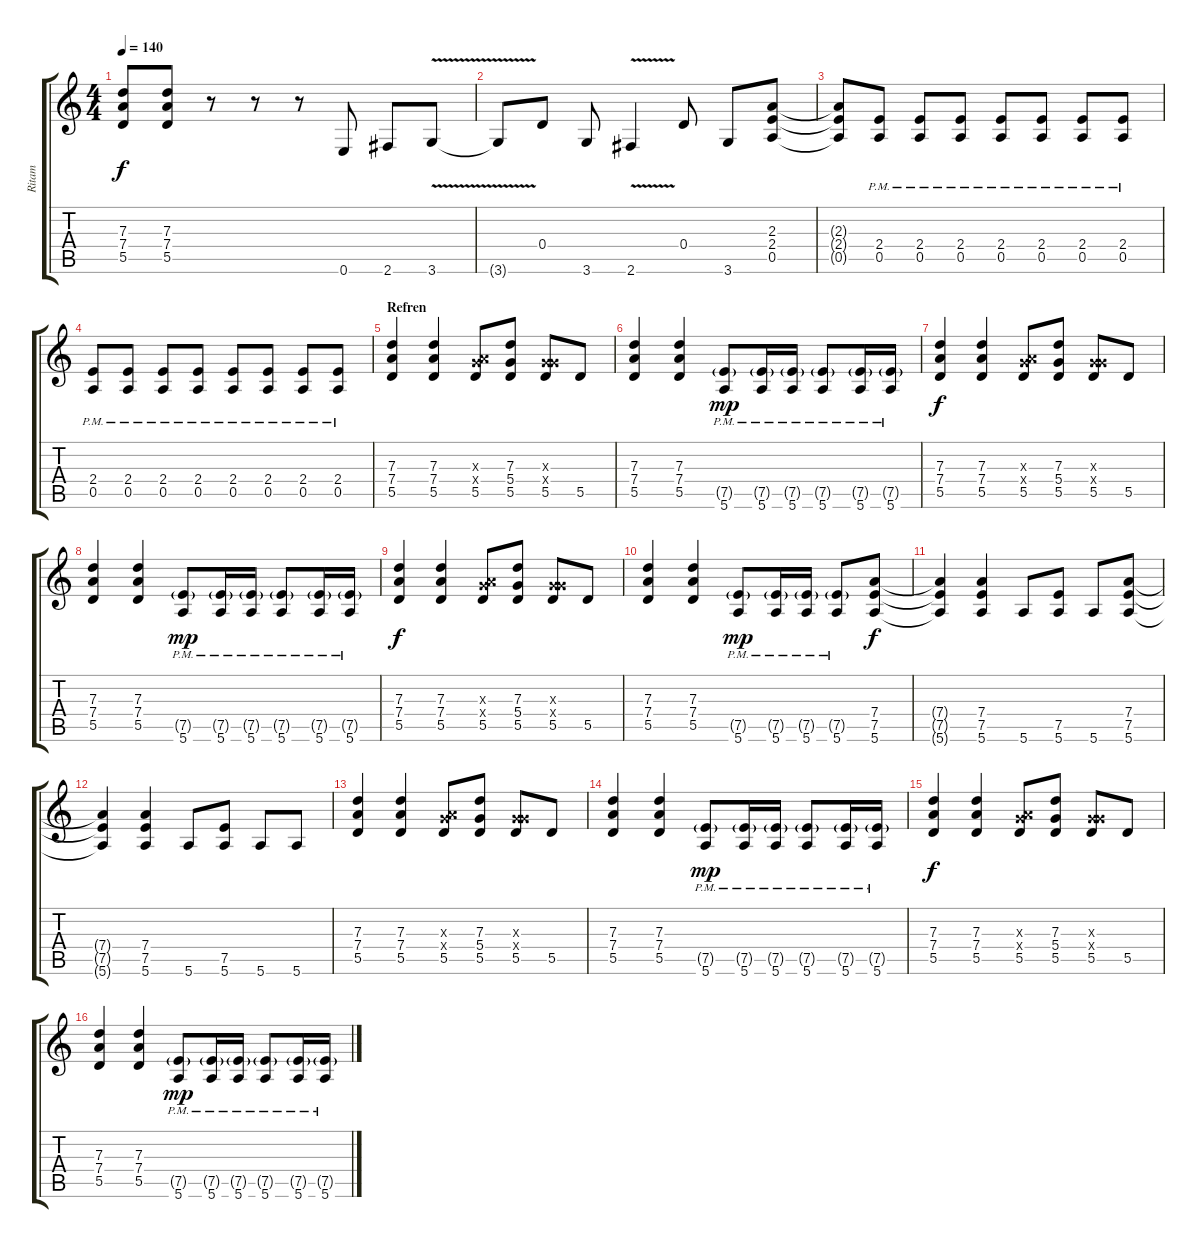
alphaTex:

\track ("Ritam" "Ritam") {instrument distortionguitar}
\staff {score tabs}
\tuning (E4 B3 G3 D3 A2 E2) {hide}
\ts (4 4)
\tempo 140
\clef g2
\ks c
(7.3{t} 7.4{t} 5.5{t}).8{dy f} (7.3 7.4 5.5).8 r.8 r.8 r.8 0.6.8 2.6.8 3.6{v}.8 |
3.6{t}.8 0.4.8 3.6.8 2.6{v}.4 0.4.8 3.6.8 (2.3 2.4 0.5).8 |
(2.3{t} 2.4{t} 0.5{t}).8 (2.4{pm} 0.5{pm}).8 (2.4{pm} 0.5{pm}).8 (2.4{pm} 0.5{pm}).8 (2.4{pm} 0.5{pm}).8 (2.4{pm} 0.5{pm}).8 (2.4{pm} 0.5{pm}).8 (2.4{pm} 0.5{pm}).8 |
(2.4{pm} 0.5{pm}).8 (2.4{pm} 0.5{pm}).8 (2.4{pm} 0.5{pm}).8 (2.4{pm} 0.5{pm}).8 (2.4{pm} 0.5{pm}).8 (2.4{pm} 0.5{pm}).8 (2.4{pm} 0.5{pm}).8 (2.4{pm} 0.5{pm}).8 |
\section ("" "Refren")
(7.3 7.4 5.5).4 (7.3 7.4 5.5).4 (0.3{x} 7.4{x} 5.5).8 (7.3 5.4 5.5).8 (0.3{x} 5.4{x} 5.5).8 5.5.8 |
(7.3 7.4 5.5).4 (7.3 7.4 5.5).4 (7.5{g pm} 5.6{pm}).8{dy mp} (7.5{g pm} 5.6{pm}).16 (7.5{g pm} 5.6{pm}).16 (7.5{g pm} 5.6{pm}).8 (7.5{g pm} 5.6{pm}).16 (7.5{g pm} 5.6{pm}).16 |
(7.3 7.4 5.5).4{dy f} (7.3 7.4 5.5).4 (0.3{x} 7.4{x} 5.5).8 (7.3 5.4 5.5).8 (0.3{x} 5.4{x} 5.5).8 5.5.8 |
(7.3 7.4 5.5).4 (7.3 7.4 5.5).4 (7.5{g pm} 5.6{pm}).8{dy mp} (7.5{g pm} 5.6{pm}).16 (7.5{g pm} 5.6{pm}).16 (7.5{g pm} 5.6{pm}).8 (7.5{g pm} 5.6{pm}).16 (7.5{g pm} 5.6{pm}).16 |
(7.3 7.4 5.5).4{dy f} (7.3 7.4 5.5).4 (0.3{x} 7.4{x} 5.5).8 (7.3 5.4 5.5).8 (0.3{x} 5.4{x} 5.5).8 5.5.8 |
(7.3 7.4 5.5).4 (7.3 7.4 5.5).4 (7.5{g pm} 5.6{pm}).8{dy mp} (7.5{g pm} 5.6{pm}).16 (7.5{g pm} 5.6{pm}).16 (7.5{g pm} 5.6{pm}).8 (7.4 7.5 5.6).8{dy f} |
(7.4{t} 7.5{t} 5.6{t}).4 (7.4 7.5 5.6).4 5.6.8 (7.5 5.6).8 5.6.8 (7.4 7.5 5.6).8 |
(7.4{t} 7.5{t} 5.6{t}).4 (7.4 7.5 5.6).4 5.6.8 (7.5 5.6).8 5.6.8 5.6.8 |
(7.3 7.4 5.5).4 (7.3 7.4 5.5).4 (0.3{x} 7.4{x} 5.5).8 (7.3 5.4 5.5).8 (0.3{x} 5.4{x} 5.5).8 5.5.8 |
(7.3 7.4 5.5).4 (7.3 7.4 5.5).4 (7.5{g pm} 5.6{pm}).8{dy mp} (7.5{g pm} 5.6{pm}).16 (7.5{g pm} 5.6{pm}).16 (7.5{g pm} 5.6{pm}).8 (7.5{g pm} 5.6{pm}).16 (7.5{g pm} 5.6{pm}).16 |
(7.3 7.4 5.5).4{dy f} (7.3 7.4 5.5).4 (0.3{x} 7.4{x} 5.5).8 (7.3 5.4 5.5).8 (0.3{x} 5.4{x} 5.5).8 5.5.8 |
(7.3 7.4 5.5).4 (7.3 7.4 5.5).4 (7.5{g pm} 5.6{pm}).8{dy mp} (7.5{g pm} 5.6{pm}).16 (7.5{g pm} 5.6{pm}).16 (7.5{g pm} 5.6{pm}).8 (7.5{g pm} 5.6{pm}).16 (7.5{g pm} 5.6{pm}).16
